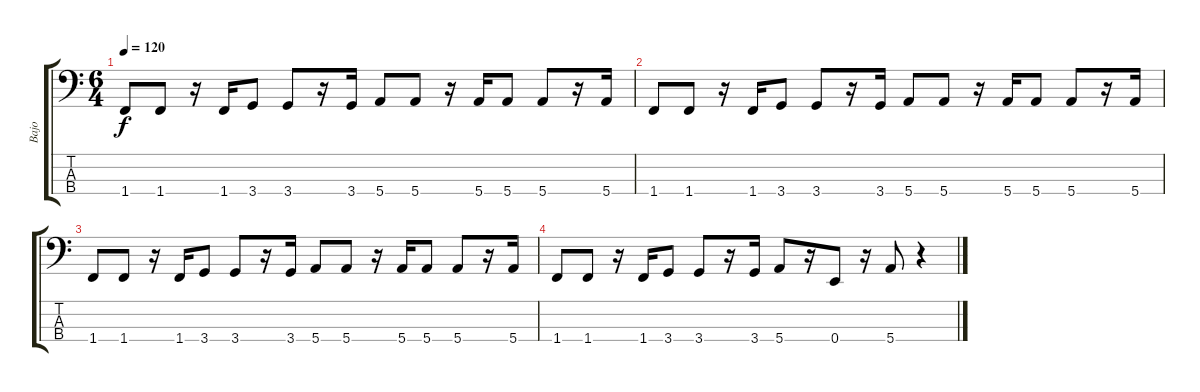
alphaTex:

\track ("Bajo" "Bajo") {instrument electricbassfinger}
\staff {score tabs}
\tuning (G2 D2 A1 E1) {hide}
\ts (6 4)
\tempo 120
\clef f4
\ks c
1.4.8{dy f} 1.4.8 r.16 1.4.16 3.4.8 3.4.8 r.16 3.4.16 5.4.8 5.4.8 r.16 5.4.16 5.4.8 5.4.8 r.16 5.4.16 |
1.4.8 1.4.8 r.16 1.4.16 3.4.8 3.4.8 r.16 3.4.16 5.4.8 5.4.8 r.16 5.4.16 5.4.8 5.4.8 r.16 5.4.16 |
1.4.8 1.4.8 r.16 1.4.16 3.4.8 3.4.8 r.16 3.4.16 5.4.8 5.4.8 r.16 5.4.16 5.4.8 5.4.8 r.16 5.4.16 |
1.4.8 1.4.8 r.16 1.4.16 3.4.8 3.4.8 r.16 3.4.16 5.4.8 r.16 0.4.8 r.16 5.4.8 r.4
